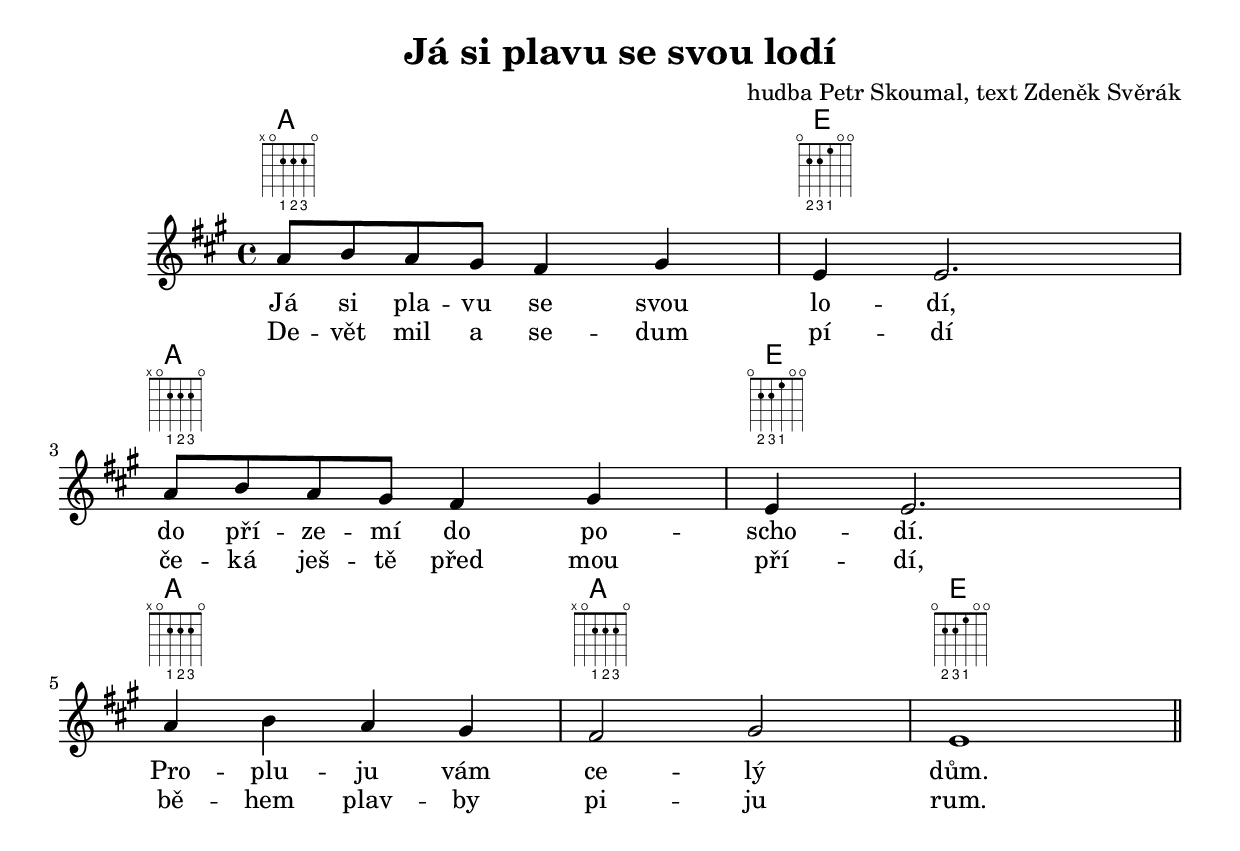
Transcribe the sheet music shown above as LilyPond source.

\version "2.24.4"
\include "predefined-guitar-fretboards.ly"
\header {
  title = "Já si plavu se svou lodí"
  composer = "hudba Petr Skoumal, text Zdeněk Svěrák"
}

akordy = \chordmode {
  %sloka
  a1 e1
  a1 e1
  a1 a1 e1
}

<<
  \context ChordNames {
    \semiGermanChords
    \akordy
  }
  \context FretBoards {
    \akordy
  }
  \relative c'' {
    \key a \major
    % sloka
    a8 b a gis fis4 gis4 | e4 e2. | \break
    a8 b a gis fis4 gis4 | e4 e2. | \break
    a4 b  a gis | fis2 gis2 | e1 \bar "||" \break
  }

  \addlyrics {
    Já si pla -- vu se svou lo -- dí,
    do pří -- ze -- mí do po -- scho -- dí.
    Pro -- plu -- ju vám ce -- lý dům.
  }

  \addlyrics {
    De -- vět mil a se -- dum pí -- dí
    če -- ká ješ -- tě před mou pří -- dí,
    bě -- hem plav -- by pi -- ju rum.
  }
>>
